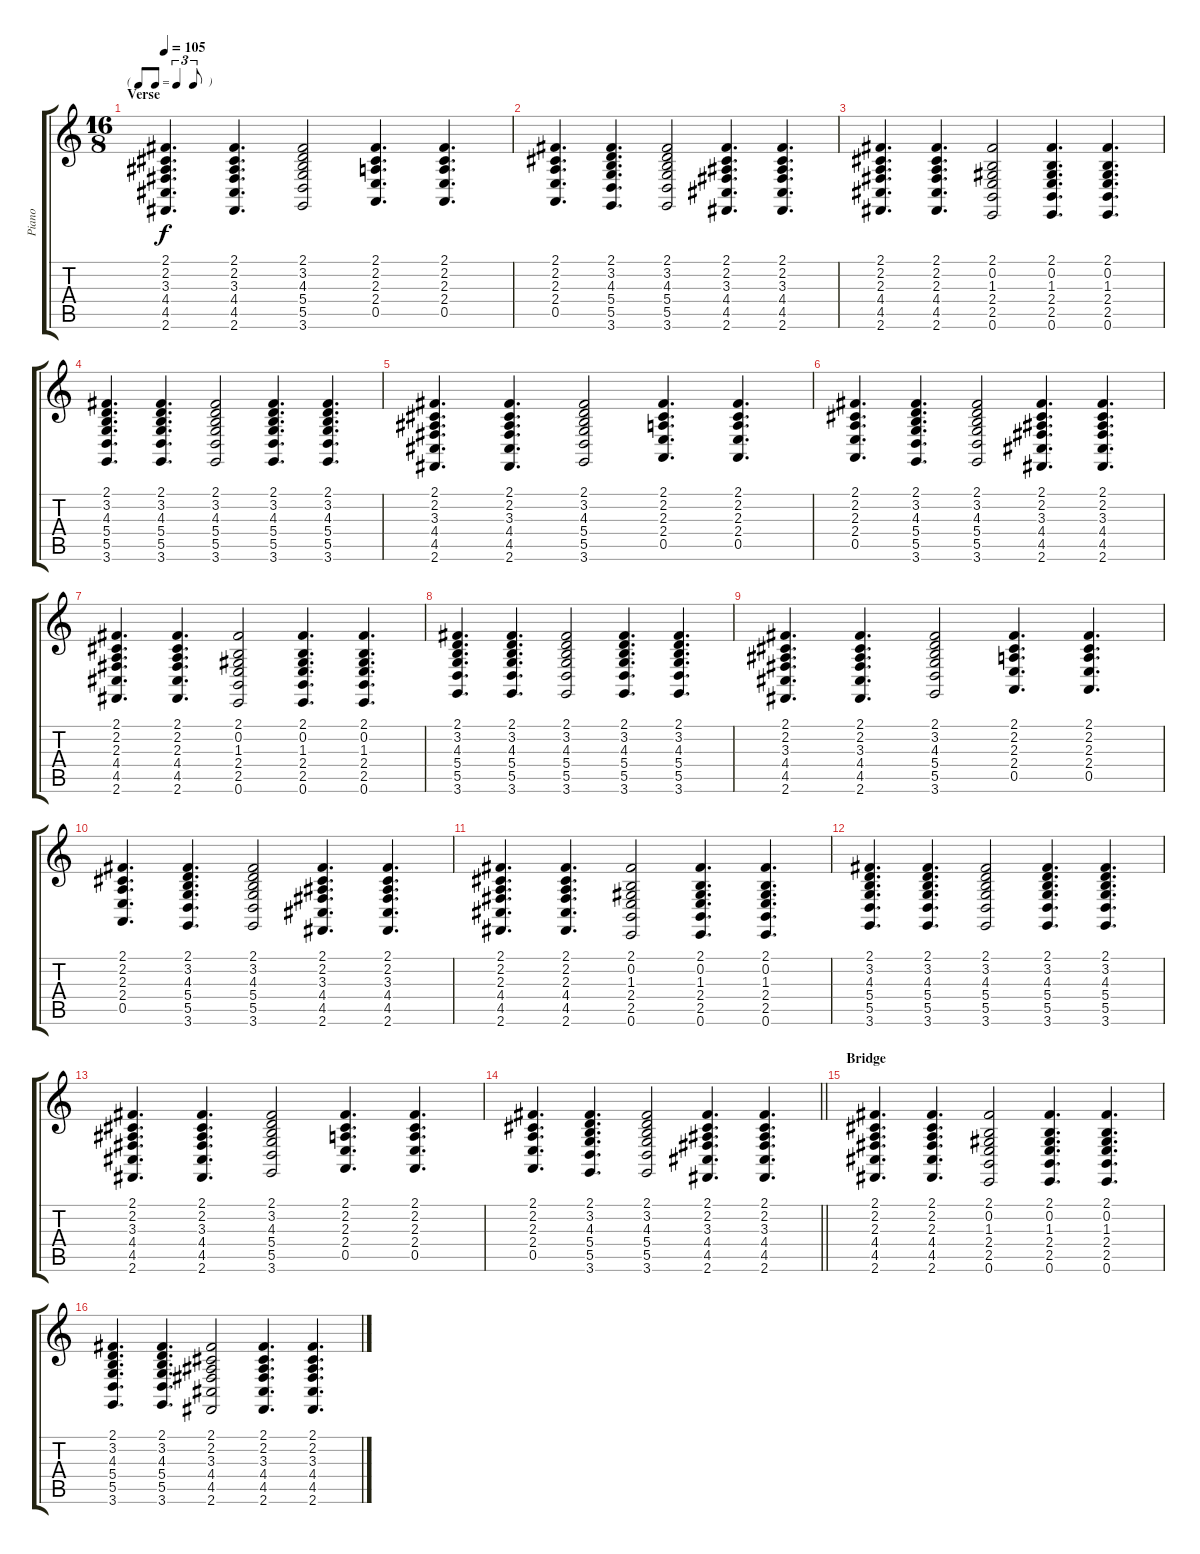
\track ("Piano" "Piano") {instrument acousticgrandpiano}
\staff {score tabs}
\tuning (E4 B3 G3 D3 A2 E2) {hide}
\ts (16 8)
\tf triplet8th
\section ("" "Verse")
\tempo 105
\clef g2
\ks c
(2.1 2.2 3.3 4.4 4.5 2.6).4{d dy f} (2.1 2.2 3.3 4.4 4.5 2.6).4{d} (2.1 3.2 4.3 5.4 5.5 3.6).2 (2.1 2.2 2.3 2.4 0.5).4{d} (2.1 2.2 2.3 2.4 0.5).4{d} |
(2.1 2.2 2.3 2.4 0.5).4{d} (2.1 3.2 4.3 5.4 5.5 3.6).4{d} (2.1 3.2 4.3 5.4 5.5 3.6).2 (2.1 2.2 3.3 4.4 4.5 2.6).4{d} (2.1 2.2 3.3 4.4 4.5 2.6).4{d} |
(2.1 2.2 2.3 4.4 4.5 2.6).4{d} (2.1 2.2 2.3 4.4 4.5 2.6).4{d} (2.1 0.2 1.3 2.4 2.5 0.6).2 (2.1 0.2 1.3 2.4 2.5 0.6).4{d} (2.1 0.2 1.3 2.4 2.5 0.6).4{d} |
(2.1 3.2 4.3 5.4 5.5 3.6).4{d} (2.1 3.2 4.3 5.4 5.5 3.6).4{d} (2.1 3.2 4.3 5.4 5.5 3.6).2 (2.1 3.2 4.3 5.4 5.5 3.6).4{d} (2.1 3.2 4.3 5.4 5.5 3.6).4{d} |
(2.1 2.2 3.3 4.4 4.5 2.6).4{d} (2.1 2.2 3.3 4.4 4.5 2.6).4{d} (2.1 3.2 4.3 5.4 5.5 3.6).2 (2.1 2.2 2.3 2.4 0.5).4{d} (2.1 2.2 2.3 2.4 0.5).4{d} |
(2.1 2.2 2.3 2.4 0.5).4{d} (2.1 3.2 4.3 5.4 5.5 3.6).4{d} (2.1 3.2 4.3 5.4 5.5 3.6).2 (2.1 2.2 3.3 4.4 4.5 2.6).4{d} (2.1 2.2 3.3 4.4 4.5 2.6).4{d} |
(2.1 2.2 2.3 4.4 4.5 2.6).4{d} (2.1 2.2 2.3 4.4 4.5 2.6).4{d} (2.1 0.2 1.3 2.4 2.5 0.6).2 (2.1 0.2 1.3 2.4 2.5 0.6).4{d} (2.1 0.2 1.3 2.4 2.5 0.6).4{d} |
(2.1 3.2 4.3 5.4 5.5 3.6).4{d} (2.1 3.2 4.3 5.4 5.5 3.6).4{d} (2.1 3.2 4.3 5.4 5.5 3.6).2 (2.1 3.2 4.3 5.4 5.5 3.6).4{d} (2.1 3.2 4.3 5.4 5.5 3.6).4{d} |
(2.1 2.2 3.3 4.4 4.5 2.6).4{d} (2.1 2.2 3.3 4.4 4.5 2.6).4{d} (2.1 3.2 4.3 5.4 5.5 3.6).2 (2.1 2.2 2.3 2.4 0.5).4{d} (2.1 2.2 2.3 2.4 0.5).4{d} |
(2.1 2.2 2.3 2.4 0.5).4{d} (2.1 3.2 4.3 5.4 5.5 3.6).4{d} (2.1 3.2 4.3 5.4 5.5 3.6).2 (2.1 2.2 3.3 4.4 4.5 2.6).4{d} (2.1 2.2 3.3 4.4 4.5 2.6).4{d} |
(2.1 2.2 2.3 4.4 4.5 2.6).4{d} (2.1 2.2 2.3 4.4 4.5 2.6).4{d} (2.1 0.2 1.3 2.4 2.5 0.6).2 (2.1 0.2 1.3 2.4 2.5 0.6).4{d} (2.1 0.2 1.3 2.4 2.5 0.6).4{d} |
(2.1 3.2 4.3 5.4 5.5 3.6).4{d} (2.1 3.2 4.3 5.4 5.5 3.6).4{d} (2.1 3.2 4.3 5.4 5.5 3.6).2 (2.1 3.2 4.3 5.4 5.5 3.6).4{d} (2.1 3.2 4.3 5.4 5.5 3.6).4{d} |
(2.1 2.2 3.3 4.4 4.5 2.6).4{d} (2.1 2.2 3.3 4.4 4.5 2.6).4{d} (2.1 3.2 4.3 5.4 5.5 3.6).2 (2.1 2.2 2.3 2.4 0.5).4{d} (2.1 2.2 2.3 2.4 0.5).4{d} |
\barLineRight lightlight
(2.1 2.2 2.3 2.4 0.5).4{d} (2.1 3.2 4.3 5.4 5.5 3.6).4{d} (2.1 3.2 4.3 5.4 5.5 3.6).2 (2.1 2.2 3.3 4.4 4.5 2.6).4{d} (2.1 2.2 3.3 4.4 4.5 2.6).4{d} |
\section ("" "Bridge")
(2.1 2.2 2.3 4.4 4.5 2.6).4{d} (2.1 2.2 2.3 4.4 4.5 2.6).4{d} (2.1 0.2 1.3 2.4 2.5 0.6).2 (2.1 0.2 1.3 2.4 2.5 0.6).4{d} (2.1 0.2 1.3 2.4 2.5 0.6).4{d} |
(2.1 3.2 4.3 5.4 5.5 3.6).4{d} (2.1 3.2 4.3 5.4 5.5 3.6).4{d} (2.1 2.2 3.3 4.4 4.5 2.6).2 (2.1 2.2 3.3 4.4 4.5 2.6).4{d} (2.1 2.2 3.3 4.4 4.5 2.6).4{d}
